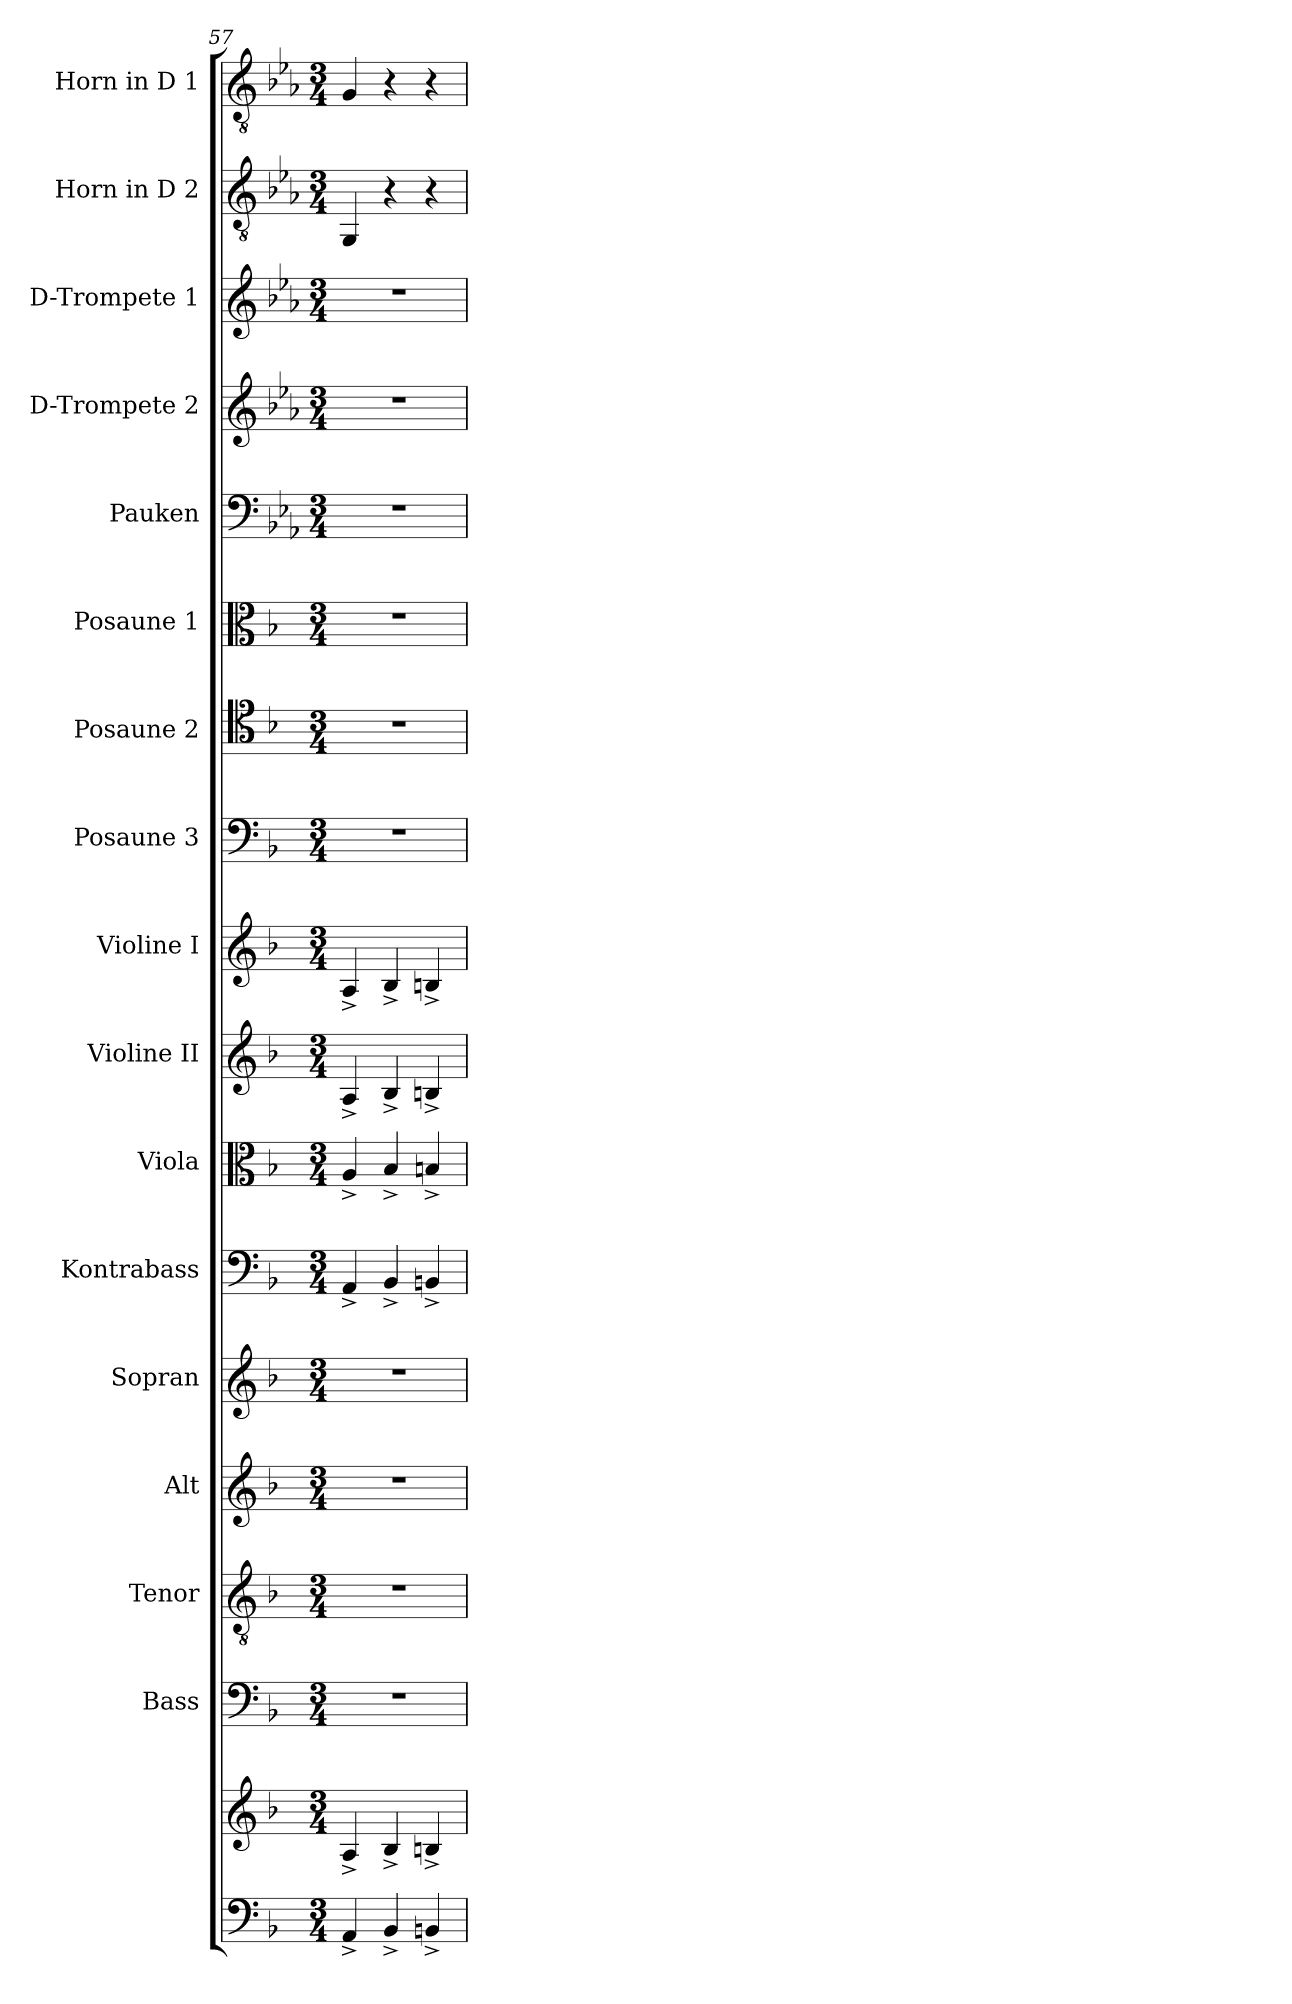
**kern	**kern	**kern	**kern	**kern	**kern	**kern	**kern	**kern	**kern	**kern	**kern	**kern	**kern	**kern	**kern	**kern	**kern
*part17	*part17	*part16	*part15	*part14	*part13	*part12	*part11	*part10	*part9	*part8	*part7	*part6	*part5	*part4	*part3	*part2	*part1
*staff18	*staff17	*staff16	*staff15	*staff14	*staff13	*staff12	*staff11	*staff10	*staff9	*staff8	*staff7	*staff6	*staff5	*staff4	*staff3	*staff2	*staff1
*	*	*I"Bass	*I"Tenor	*I"Alt	*I"Sopran	*I"Kontrabass	*I"Viola	*I"Violine II	*I"Violine I	*I"Posaune 3	*I"Posaune 2	*I"Posaune 1	*I"Pauken	*I"D-Trompete 2	*I"D-Trompete 1	*I"Horn in D 2	*I"Horn in D 1
*	*	*I'B.	*I'T.	*I'A.	*I'S.	*I'Kb.	*I'Vla.	*I'Vl. II	*I'Vl. I	*I'Pos. 3	*I'Pos. 2	*I'Pos. 1	*I'Pk.	*I'D Trp. 2	*I'D Trp. 1	*I'Hrn. 2	*I'Hrn. 1
*clefF4	*clefG2	*clefF4	*clefGv2	*clefG2	*clefG2	*clefF4	*clefC3	*clefG2	*clefG2	*clefF4	*clefC4	*clefC3	*clefF4	*clefG2	*clefG2	*clefGv2	*clefGv2
*	*	*	*	*	*	*ITrd7c12	*	*	*	*	*	*	*ITrd-1c-2	*ITrd-1c-2	*ITrd-1c-2	*ITrd-1c-2	*ITrd-1c-2
*k[b-]	*k[b-]	*k[b-]	*k[b-]	*k[b-]	*k[b-]	*k[b-]	*k[b-]	*k[b-]	*k[b-]	*k[b-]	*k[b-]	*k[b-]	*k[b-]	*k[b-]	*k[b-]	*k[b-]	*k[b-]
*F:	*F:	*F:	*F:	*F:	*F:	*F:	*F:	*F:	*F:	*F:	*F:	*F:	*F:	*F:	*F:	*F:	*F:
*M3/4	*M3/4	*M3/4	*M3/4	*M3/4	*M3/4	*M3/4	*M3/4	*M3/4	*M3/4	*M3/4	*M3/4	*M3/4	*M3/4	*M3/4	*M3/4	*M3/4	*M3/4
=57	=57	=57	=57	=57	=57	=57	=57	=57	=57	=57	=57	=57	=57	=57	=57	=57	=57
4AA^</	4A^</	2.r	2.r	2.r	2.r	4AAA^</	4A^</	4A^</	4A^</	2.r	2.r	2.r	2.r	2.r	2.r	4AA/	4A/
4BB-^</	4B-^</	.	.	.	.	4BBB-^</	4B-^</	4B-^</	4B-^</	.	.	.	.	.	.	4r	4r
4BBn^</	4Bn^</	.	.	.	.	4BBBn^</	4Bn^</	4Bn^</	4Bn^</	.	.	.	.	.	.	4r	4r
=	=	=	=	=	=	=	=	=	=	=	=	=	=	=	=	=	=
*-	*-	*-	*-	*-	*-	*-	*-	*-	*-	*-	*-	*-	*-	*-	*-	*-	*-
